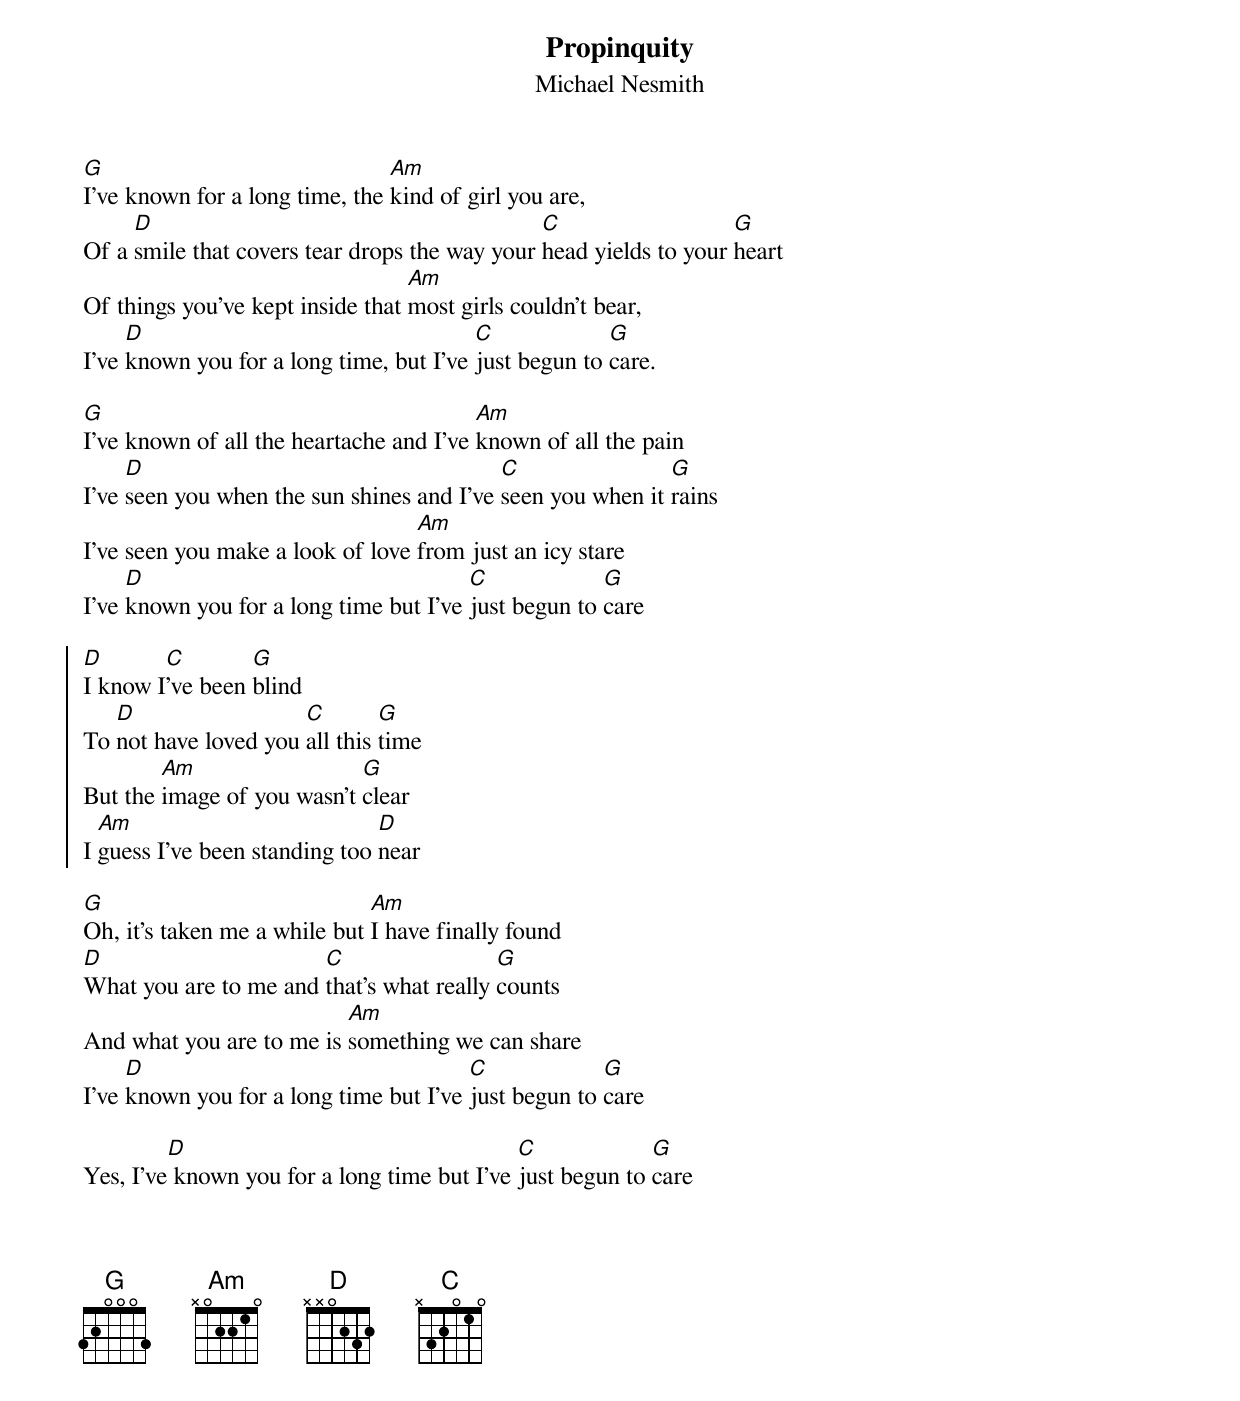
{title: Propinquity}
{subtitle: Michael Nesmith}
[G]I've known for a long time, the [Am]kind of girl you are,
Of a [D]smile that covers tear drops the way your [C]head yields to your [G]heart
Of things you've kept inside that [Am]most girls couldn't bear,
I've [D]known you for a long time, but I've [C]just begun to [G]care.

[G]I've known of all the heartache and I've [Am]known of all the pain
I've [D]seen you when the sun shines and I've [C]seen you when it [G]rains
I've seen you make a look of love [Am]from just an icy stare
I've [D]known you for a long time but I've [C]just begun to [G]care

{soc}
[D]I know I[C]'ve been [G]blind
To [D]not have loved you [C]all this [G]time
But the [Am]image of you wasn't [G]clear
I [Am]guess I've been standing too [D]near
{eoc}

[G]Oh, it's taken me a while but [Am]I have finally found
[D]What you are to me and [C]that's what really [G]counts
And what you are to me is [Am]something we can share
I've [D]known you for a long time but I've [C]just begun to [G]care

Yes, I've[D] known you for a long time but I've [C]just begun to [G]care



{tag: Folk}
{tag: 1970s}
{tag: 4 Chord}
